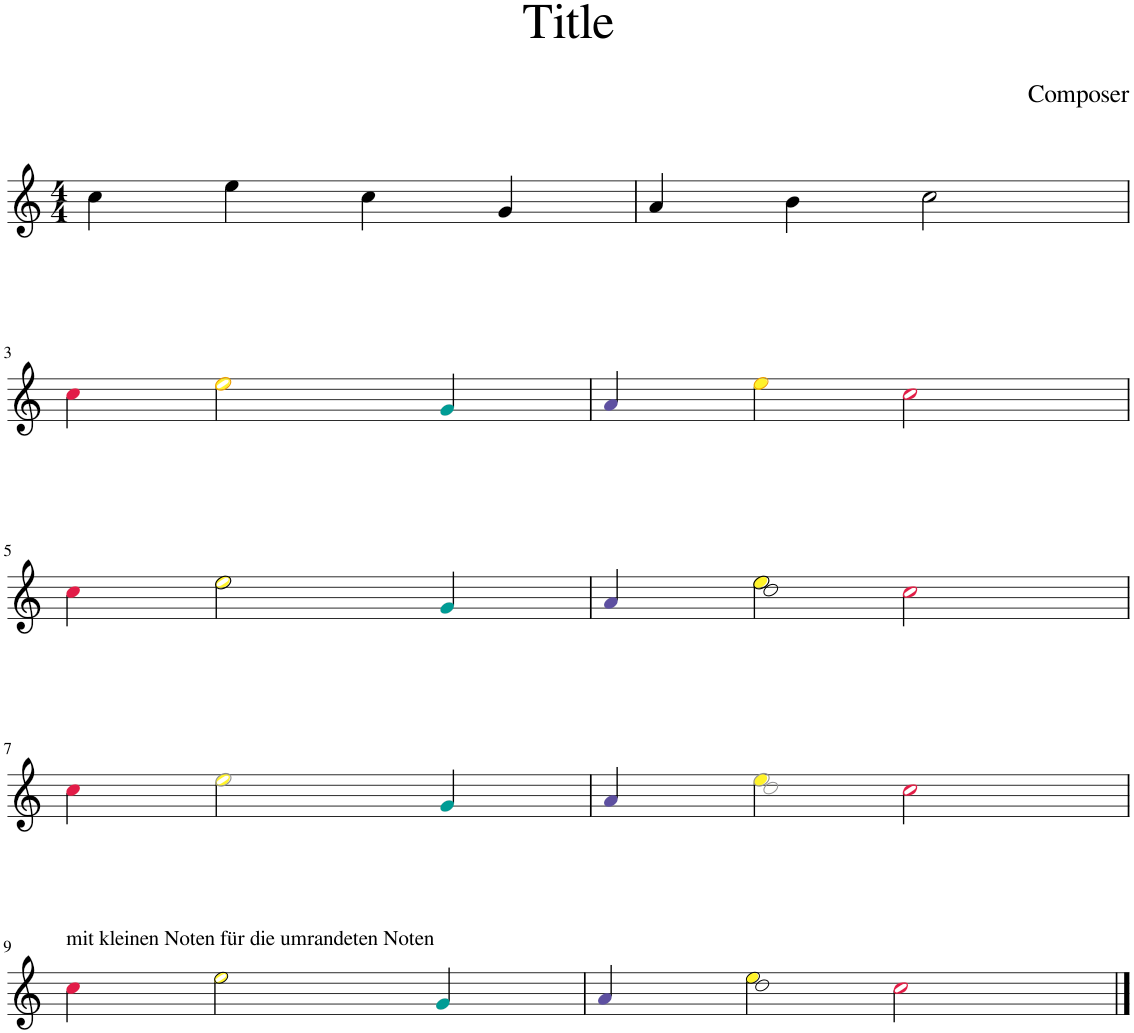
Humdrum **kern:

**kern
*part1
*staff1
*I"Piano
*I'Pno.
*clefG2
*k[]
*M4/4
=1
4cc\
4ee\
4cc\
4g/
=2
4a/
4b\
2cc\
!!LO:LB:g=z
=3
4cci\
2eej\
4gZ/
=4
4aV/
4eej\
2cci\
!!LO:LB:g=z
=5
4cci\
2eej\
4gZ/
=6
4aV/
4eej\
2cci\
!!LO:LB:g=z
=7
4cci\
2eej\
4gZ/
=8
4aV/
4eej\
2cci\
!!LO:LB:g=z
=9
!LO:TX:a:t=mit kleinen Noten für die umrandeten Noten
4cci\
2ee!j\
4gZ/
=10
4aV/
4ee!j\
2cci\
==
*-
